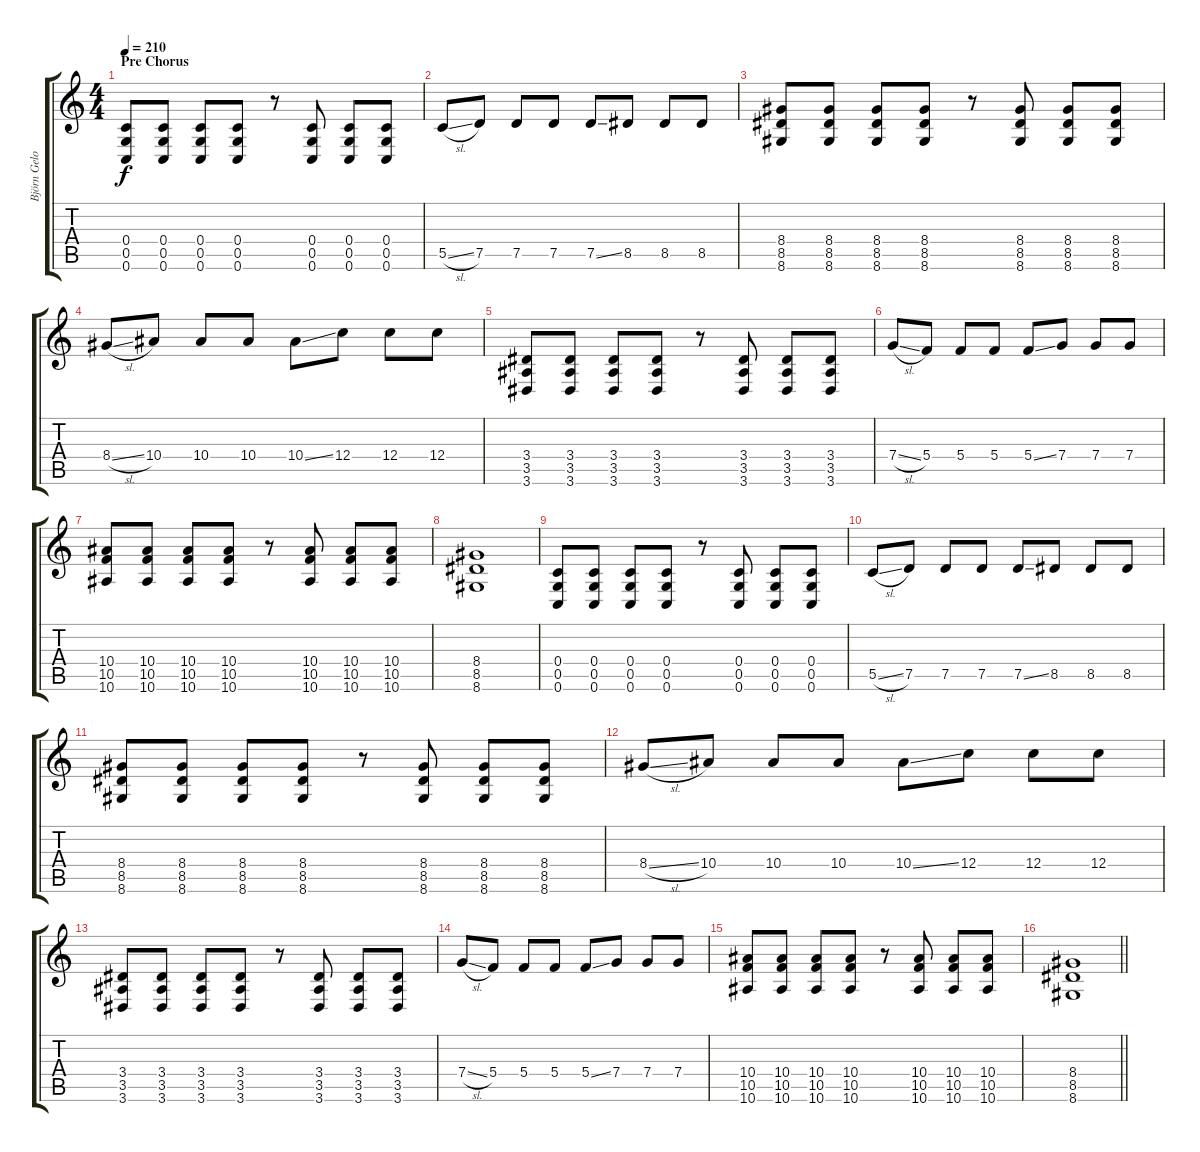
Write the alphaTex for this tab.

\track ("Björn Gelotte" "Björn Gelo") {instrument distortionguitar}
\staff {score tabs}
\tuning (D4 A3 F3 C3 G2 C2) {hide}
\ts (4 4)
\section ("" "Pre Chorus")
\tempo 210
\clef g2
\ks c
(0.4 0.5 0.6).8{dy f} (0.4 0.5 0.6).8 (0.4 0.5 0.6).8 (0.4 0.5 0.6).8 r.8 (0.4 0.5 0.6).8 (0.4 0.5 0.6).8 (0.4 0.5 0.6).8 |
5.5{sl}.8 7.5.8 7.5.8 7.5.8 7.5{ss}.8 8.5.8 8.5.8 8.5.8 |
(8.4 8.5 8.6).8 (8.4 8.5 8.6).8 (8.4 8.5 8.6).8 (8.4 8.5 8.6).8 r.8 (8.4 8.5 8.6).8 (8.4 8.5 8.6).8 (8.4 8.5 8.6).8 |
8.4{sl}.8 10.4.8 10.4.8 10.4.8 10.4{ss}.8 12.4.8 12.4.8 12.4.8 |
(3.4 3.5 3.6).8 (3.4 3.5 3.6).8 (3.4 3.5 3.6).8 (3.4 3.5 3.6).8 r.8 (3.4 3.5 3.6).8 (3.4 3.5 3.6).8 (3.4 3.5 3.6).8 |
7.4{sl}.8 5.4.8 5.4.8 5.4.8 5.4{ss}.8 7.4.8 7.4.8 7.4.8 |
(10.4 10.5 10.6).8 (10.4 10.5 10.6).8 (10.4 10.5 10.6).8 (10.4 10.5 10.6).8 r.8 (10.4 10.5 10.6).8 (10.4 10.5 10.6).8 (10.4 10.5 10.6).8 |
(8.4 8.5 8.6).1 |
(0.4 0.5 0.6).8 (0.4 0.5 0.6).8 (0.4 0.5 0.6).8 (0.4 0.5 0.6).8 r.8 (0.4 0.5 0.6).8 (0.4 0.5 0.6).8 (0.4 0.5 0.6).8 |
5.5{sl}.8 7.5.8 7.5.8 7.5.8 7.5{ss}.8 8.5.8 8.5.8 8.5.8 |
(8.4 8.5 8.6).8 (8.4 8.5 8.6).8 (8.4 8.5 8.6).8 (8.4 8.5 8.6).8 r.8 (8.4 8.5 8.6).8 (8.4 8.5 8.6).8 (8.4 8.5 8.6).8 |
8.4{sl}.8 10.4.8 10.4.8 10.4.8 10.4{ss}.8 12.4.8 12.4.8 12.4.8 |
(3.4 3.5 3.6).8 (3.4 3.5 3.6).8 (3.4 3.5 3.6).8 (3.4 3.5 3.6).8 r.8 (3.4 3.5 3.6).8 (3.4 3.5 3.6).8 (3.4 3.5 3.6).8 |
7.4{sl}.8 5.4.8 5.4.8 5.4.8 5.4{ss}.8 7.4.8 7.4.8 7.4.8 |
(10.4 10.5 10.6).8 (10.4 10.5 10.6).8 (10.4 10.5 10.6).8 (10.4 10.5 10.6).8 r.8 (10.4 10.5 10.6).8 (10.4 10.5 10.6).8 (10.4 10.5 10.6).8 |
\barLineRight lightlight
(8.4 8.5 8.6).1
